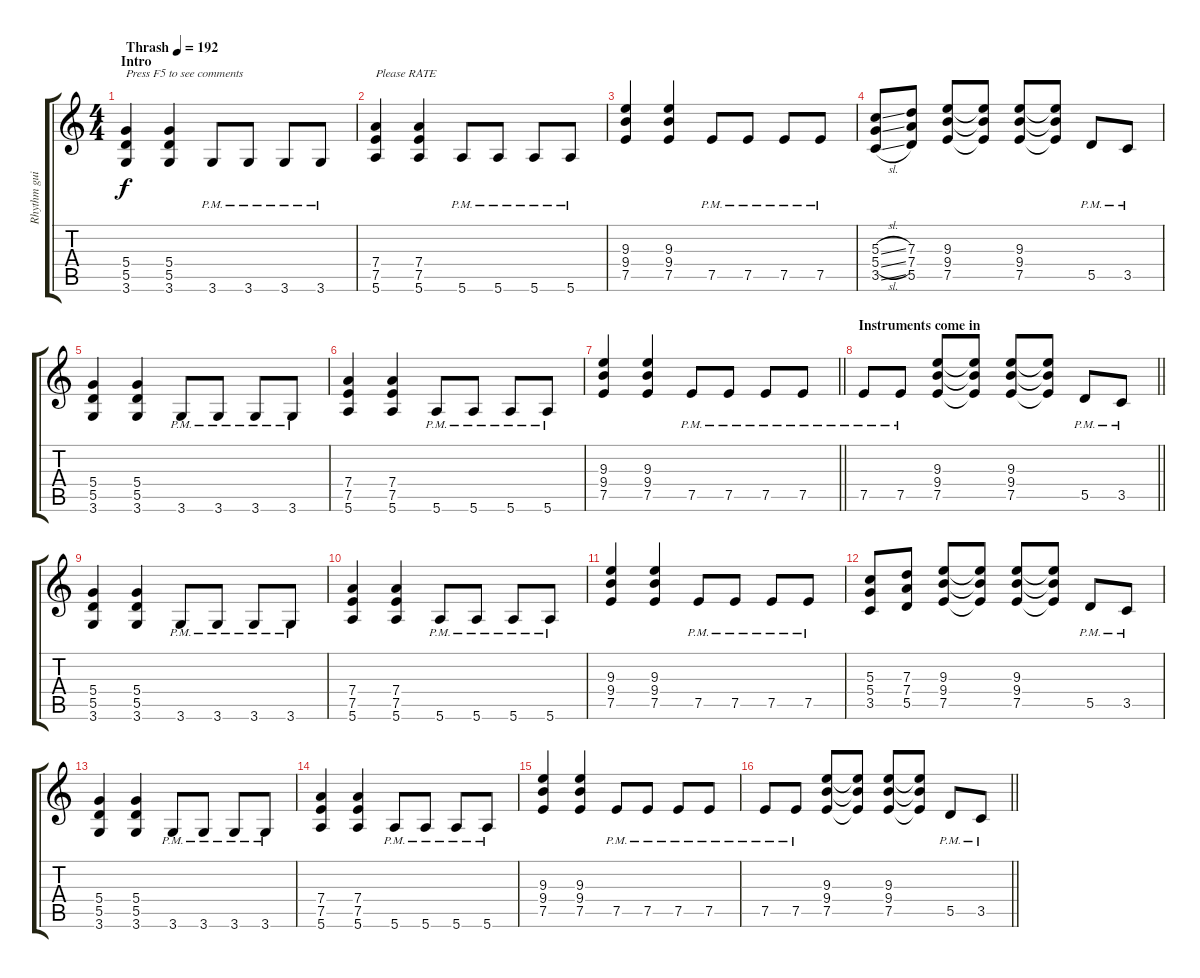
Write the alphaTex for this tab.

\track ("Rhythm guitar" "Rhythm gui") {instrument distortionguitar}
\staff {score tabs}
\tuning (E4 B3 G3 D3 A2 E2) {hide}
\ts (4 4)
\section ("" "Intro")
\tempo (192 "Thrash")
\clef g2
\ks c
(5.4 5.5 3.6).4{txt "Press F5 to see comments" dy f instrument distortionguitar} (5.4 5.5 3.6).4 3.6{pm}.8 3.6{pm}.8 3.6{pm}.8 3.6{pm}.8 |
(7.4 7.5 5.6).4{txt "Please RATE"} (7.4 7.5 5.6).4 5.6{pm}.8 5.6{pm}.8 5.6{pm}.8 5.6{pm}.8 |
(9.3 9.4 7.5).4 (9.3 9.4 7.5).4 7.5{pm}.8 7.5{pm}.8 7.5{pm}.8 7.5{pm}.8 |
(5.3{sl} 5.4{sl} 3.5{sl}).8 (7.3 7.4 5.5).8 (9.3 9.4 7.5).8 (9.3{t} 9.4{t} 7.5{t}).8 (9.3 9.4 7.5).8 (9.3{t} 9.4{t} 7.5{t}).8 5.5{pm}.8 3.5{pm}.8 |
(5.4 5.5 3.6).4 (5.4 5.5 3.6).4 3.6{pm}.8 3.6{pm}.8 3.6{pm}.8 3.6{pm}.8 |
(7.4 7.5 5.6).4 (7.4 7.5 5.6).4 5.6{pm}.8 5.6{pm}.8 5.6{pm}.8 5.6{pm}.8 |
\barLineRight lightlight
(9.3 9.4 7.5).4 (9.3 9.4 7.5).4 7.5{pm}.8 7.5{pm}.8 7.5{pm}.8 7.5{pm}.8 |
\section ("" "Instruments come in")
\barLineRight lightlight
7.5{pm}.8 7.5{pm}.8 (9.3 9.4 7.5).8 (9.3{t} 9.4{t} 7.5{t}).8 (9.3 9.4 7.5).8 (9.3{t} 9.4{t} 7.5{t}).8 5.5{pm}.8 3.5{pm}.8 |
(5.4 5.5 3.6).4 (5.4 5.5 3.6).4 3.6{pm}.8 3.6{pm}.8 3.6{pm}.8 3.6{pm}.8 |
(7.4 7.5 5.6).4 (7.4 7.5 5.6).4 5.6{pm}.8 5.6{pm}.8 5.6{pm}.8 5.6{pm}.8 |
(9.3 9.4 7.5).4 (9.3 9.4 7.5).4 7.5{pm}.8 7.5{pm}.8 7.5{pm}.8 7.5{pm}.8 |
(5.3 5.4 3.5).8 (7.3 7.4 5.5).8 (9.3 9.4 7.5).8 (9.3{t} 9.4{t} 7.5{t}).8 (9.3 9.4 7.5).8 (9.3{t} 9.4{t} 7.5{t}).8 5.5{pm}.8 3.5{pm}.8 |
(5.4 5.5 3.6).4 (5.4 5.5 3.6).4 3.6{pm}.8 3.6{pm}.8 3.6{pm}.8 3.6{pm}.8 |
(7.4 7.5 5.6).4 (7.4 7.5 5.6).4 5.6{pm}.8 5.6{pm}.8 5.6{pm}.8 5.6{pm}.8 |
(9.3 9.4 7.5).4 (9.3 9.4 7.5).4 7.5{pm}.8 7.5{pm}.8 7.5{pm}.8 7.5{pm}.8 |
\barLineRight lightlight
7.5{pm}.8 7.5{pm}.8 (9.3 9.4 7.5).8 (9.3{t} 9.4{t} 7.5{t}).8 (9.3 9.4 7.5).8 (9.3{t} 9.4{t} 7.5{t}).8 5.5{pm}.8 3.5{pm}.8
